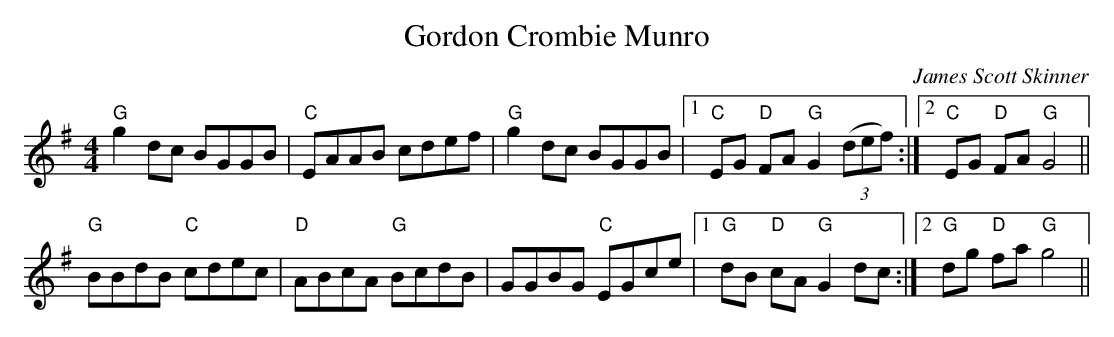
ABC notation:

X:1
T:Gordon Crombie Munro
M:4/4
L:1/8
C:James Scott Skinner
K:G
"G"g2 dc BGGB|"C"EAAB cdef|"G"g2 dc BGGB|[1 "C"EG "D"FA "G"G2 ((3def):|[2 "C"EG "D"FA "G"G4||
"G"BBdB "C"cdec|"D"ABcA "G"BcdB|GGBG "C"EGce|[1 "G"dB "D"cA "G"G2 dc:|[2 "G"dg "D"fa "G"g4||
